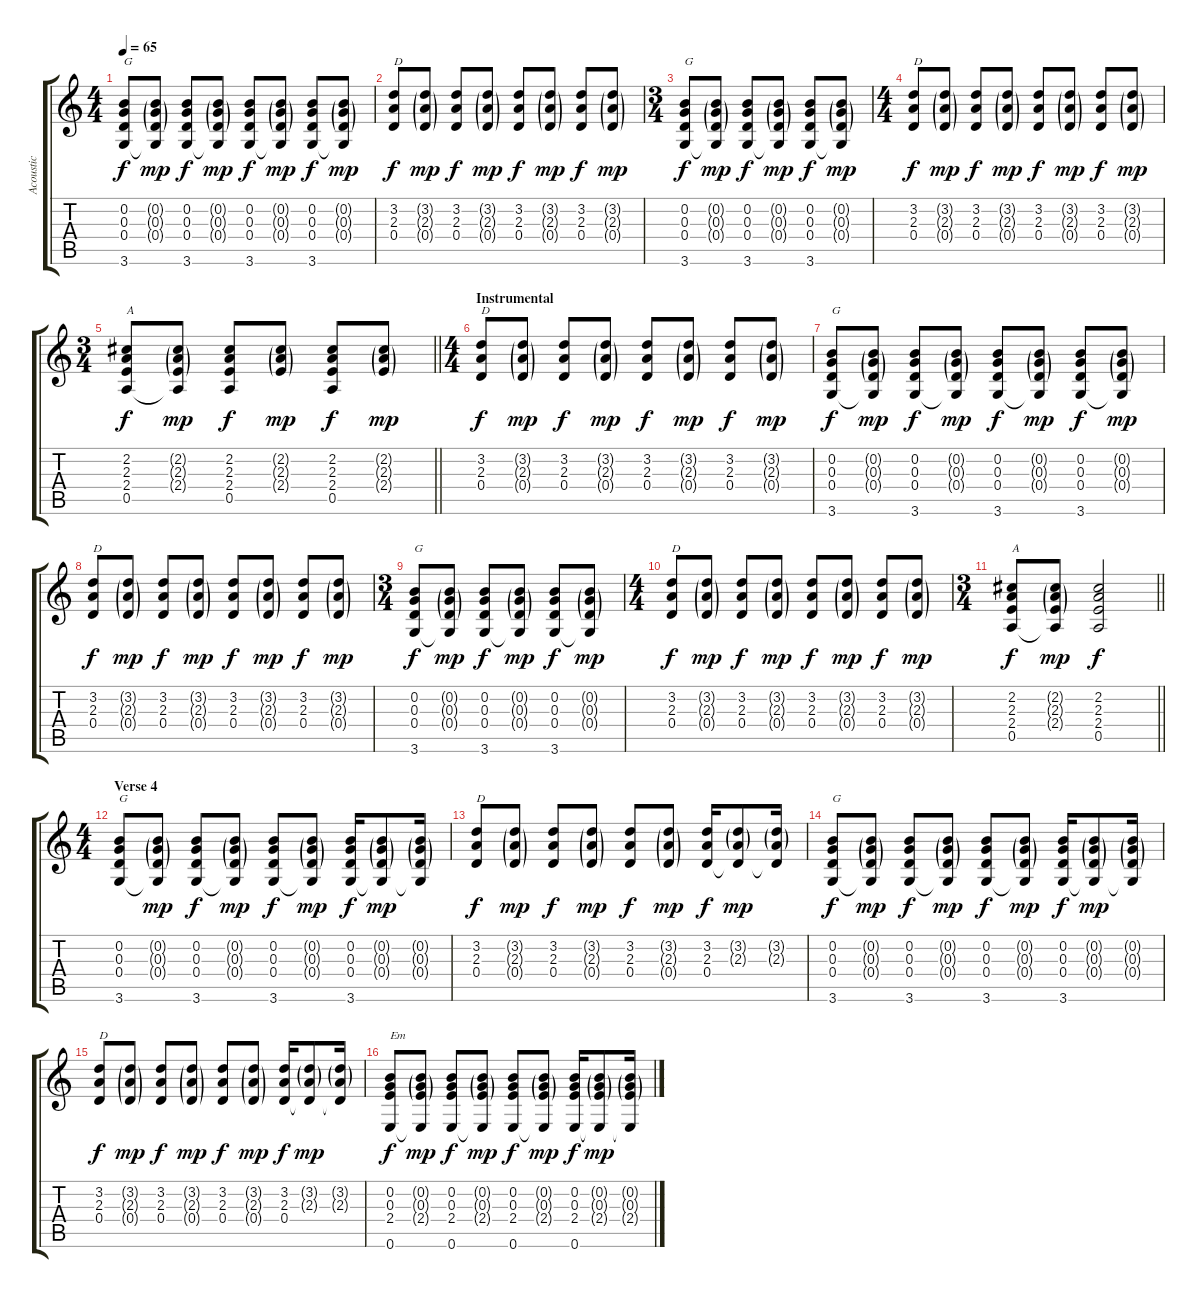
\track ("Acoustic" "Acoustic") {instrument acousticguitarsteel}
\staff {score tabs}
\tuning (E4 B3 G3 D3 A2 E2) {hide}
\ts (4 4)
\tempo 65
\clef g2
\ks c
(0.2 0.3 0.4 3.6).8{txt "G" dy f} (0.2{g} 0.3{g} 0.4{g} 3.6{t}).8{dy mp} (0.2 0.3 0.4 3.6).8{dy f} (0.2{g} 0.3{g} 0.4{g} 3.6{t}).8{dy mp} (0.2 0.3 0.4 3.6).8{dy f} (0.2{g} 0.3{g} 0.4{g} 3.6{t}).8{dy mp} (0.2 0.3 0.4 3.6).8{dy f} (0.2{g} 0.3{g} 0.4{g} 3.6{t}).8{dy mp} |
(3.2 2.3 0.4).8{txt "D" dy f} (3.2{g} 2.3{g} 0.4{g}).8{dy mp} (3.2 2.3 0.4).8{dy f} (3.2{g} 2.3{g} 0.4{g}).8{dy mp} (3.2 2.3 0.4).8{dy f} (3.2{g} 2.3{g} 0.4{g}).8{dy mp} (3.2 2.3 0.4).8{dy f} (3.2{g} 2.3{g} 0.4{g}).8{dy mp} |
\ts (3 4)
(0.2 0.3 0.4 3.6).8{txt "G" dy f} (0.2{g} 0.3{g} 0.4{g} 3.6{t}).8{dy mp} (0.2 0.3 0.4 3.6).8{dy f} (0.2{g} 0.3{g} 0.4{g} 3.6{t}).8{dy mp} (0.2 0.3 0.4 3.6).8{dy f} (0.2{g} 0.3{g} 0.4{g} 3.6{t}).8{dy mp} |
\ts (4 4)
(3.2 2.3 0.4).8{txt "D" dy f} (3.2{g} 2.3{g} 0.4{g}).8{dy mp} (3.2 2.3 0.4).8{dy f} (3.2{g} 2.3{g} 0.4{g}).8{dy mp} (3.2 2.3 0.4).8{dy f} (3.2{g} 2.3{g} 0.4{g}).8{dy mp} (3.2 2.3 0.4).8{dy f} (3.2{g} 2.3{g} 0.4{g}).8{dy mp} |
\ts (3 4)
\barLineRight lightlight
(2.2 2.3 2.4 0.5).8{txt "A" dy f} (2.2{g} 2.3{g} 2.4{g} 0.5{t}).8{dy mp} (2.2 2.3 2.4 0.5).8{dy f} (2.2{g} 2.3{g} 2.4{g}).8{dy mp} (2.2 2.3 2.4 0.5).8{dy f} (2.2{g} 2.3{g} 2.4{g}).8{dy mp} |
\ts (4 4)
\section ("" "Instrumental")
(3.2 2.3 0.4).8{txt "D" dy f} (3.2{g} 2.3{g} 0.4{g}).8{dy mp} (3.2 2.3 0.4).8{dy f} (3.2{g} 2.3{g} 0.4{g}).8{dy mp} (3.2 2.3 0.4).8{dy f} (3.2{g} 2.3{g} 0.4{g}).8{dy mp} (3.2 2.3 0.4).8{dy f} (3.2{g} 2.3{g} 0.4{g}).8{dy mp} |
(0.2 0.3 0.4 3.6).8{txt "G" dy f} (0.2{g} 0.3{g} 0.4{g} 3.6{t}).8{dy mp} (0.2 0.3 0.4 3.6).8{dy f} (0.2{g} 0.3{g} 0.4{g} 3.6{t}).8{dy mp} (0.2 0.3 0.4 3.6).8{dy f} (0.2{g} 0.3{g} 0.4{g} 3.6{t}).8{dy mp} (0.2 0.3 0.4 3.6).8{dy f} (0.2{g} 0.3{g} 0.4{g} 3.6{t}).8{dy mp} |
(3.2 2.3 0.4).8{txt "D" dy f} (3.2{g} 2.3{g} 0.4{g}).8{dy mp} (3.2 2.3 0.4).8{dy f} (3.2{g} 2.3{g} 0.4{g}).8{dy mp} (3.2 2.3 0.4).8{dy f} (3.2{g} 2.3{g} 0.4{g}).8{dy mp} (3.2 2.3 0.4).8{dy f} (3.2{g} 2.3{g} 0.4{g}).8{dy mp} |
\ts (3 4)
(0.2 0.3 0.4 3.6).8{txt "G" dy f} (0.2{g} 0.3{g} 0.4{g} 3.6{t}).8{dy mp} (0.2 0.3 0.4 3.6).8{dy f} (0.2{g} 0.3{g} 0.4{g} 3.6{t}).8{dy mp} (0.2 0.3 0.4 3.6).8{dy f} (0.2{g} 0.3{g} 0.4{g} 3.6{t}).8{dy mp} |
\ts (4 4)
(3.2 2.3 0.4).8{txt "D" dy f} (3.2{g} 2.3{g} 0.4{g}).8{dy mp} (3.2 2.3 0.4).8{dy f} (3.2{g} 2.3{g} 0.4{g}).8{dy mp} (3.2 2.3 0.4).8{dy f} (3.2{g} 2.3{g} 0.4{g}).8{dy mp} (3.2 2.3 0.4).8{dy f} (3.2{g} 2.3{g} 0.4{g}).8{dy mp} |
\ts (3 4)
\barLineRight lightlight
(2.2 2.3 2.4 0.5).8{txt "A" dy f} (2.2{g} 2.3{g} 2.4{g} 0.5{t}).8{dy mp} (2.2 2.3 2.4 0.5).2{dy f} |
\ts (4 4)
\section ("" "Verse 4")
(0.2 0.3 0.4 3.6).8{txt "G"} (0.2{g} 0.3{g} 0.4{g} 3.6{t}).8{dy mp} (0.2 0.3 0.4 3.6).8{dy f} (0.2{g} 0.3{g} 0.4{g} 3.6{t}).8{dy mp} (0.2 0.3 0.4 3.6).8{dy f} (0.2{g} 0.3{g} 0.4{g} 3.6{t}).8{dy mp} (0.2 0.3 0.4 3.6).16{dy f} (0.2{g} 0.3{g} 0.4{g} 3.6{t}).8{dy mp} (0.2{g} 0.3{g} 0.4{g} 3.6{t}).16 |
(3.2 2.3 0.4).8{txt "D" dy f} (3.2{g} 2.3{g} 0.4{g}).8{dy mp} (3.2 2.3 0.4).8{dy f} (3.2{g} 2.3{g} 0.4{g}).8{dy mp} (3.2 2.3 0.4).8{dy f} (3.2{g} 2.3{g} 0.4{g}).8{dy mp} (3.2 2.3 0.4).16{dy f} (3.2{g} 2.3{g} 0.4{t}).8{dy mp} (3.2{g} 2.3{g} 0.4{t}).16 |
(0.2 0.3 0.4 3.6).8{txt "G" dy f} (0.2{g} 0.3{g} 0.4{g} 3.6{t}).8{dy mp} (0.2 0.3 0.4 3.6).8{dy f} (0.2{g} 0.3{g} 0.4{g} 3.6{t}).8{dy mp} (0.2 0.3 0.4 3.6).8{dy f} (0.2{g} 0.3{g} 0.4{g} 3.6{t}).8{dy mp} (0.2 0.3 0.4 3.6).16{dy f} (0.2{g} 0.3{g} 0.4{g} 3.6{t}).8{dy mp} (0.2{g} 0.3{g} 0.4{g} 3.6{t}).16 |
(3.2 2.3 0.4).8{txt "D" dy f} (3.2{g} 2.3{g} 0.4{g}).8{dy mp} (3.2 2.3 0.4).8{dy f} (3.2{g} 2.3{g} 0.4{g}).8{dy mp} (3.2 2.3 0.4).8{dy f} (3.2{g} 2.3{g} 0.4{g}).8{dy mp} (3.2 2.3 0.4).16{dy f} (3.2{g} 2.3{g} 0.4{t}).8{dy mp} (3.2{g} 2.3{g} 0.4{t}).16 |
(0.2 0.3 2.4 0.6).8{txt "Em" dy f} (0.2{g} 0.3{g} 2.4{g} 0.6{t}).8{dy mp} (0.2 0.3 2.4 0.6).8{dy f} (0.2{g} 0.3{g} 2.4{g} 0.6{t}).8{dy mp} (0.2 0.3 2.4 0.6).8{dy f} (0.2{g} 0.3{g} 2.4{g} 0.6{t}).8{dy mp} (0.2 0.3 2.4 0.6).16{dy f} (0.2{g} 0.3{g} 2.4{g} 0.6{t}).8{dy mp} (0.2{g} 0.3{g} 2.4{g} 0.6{t}).16
